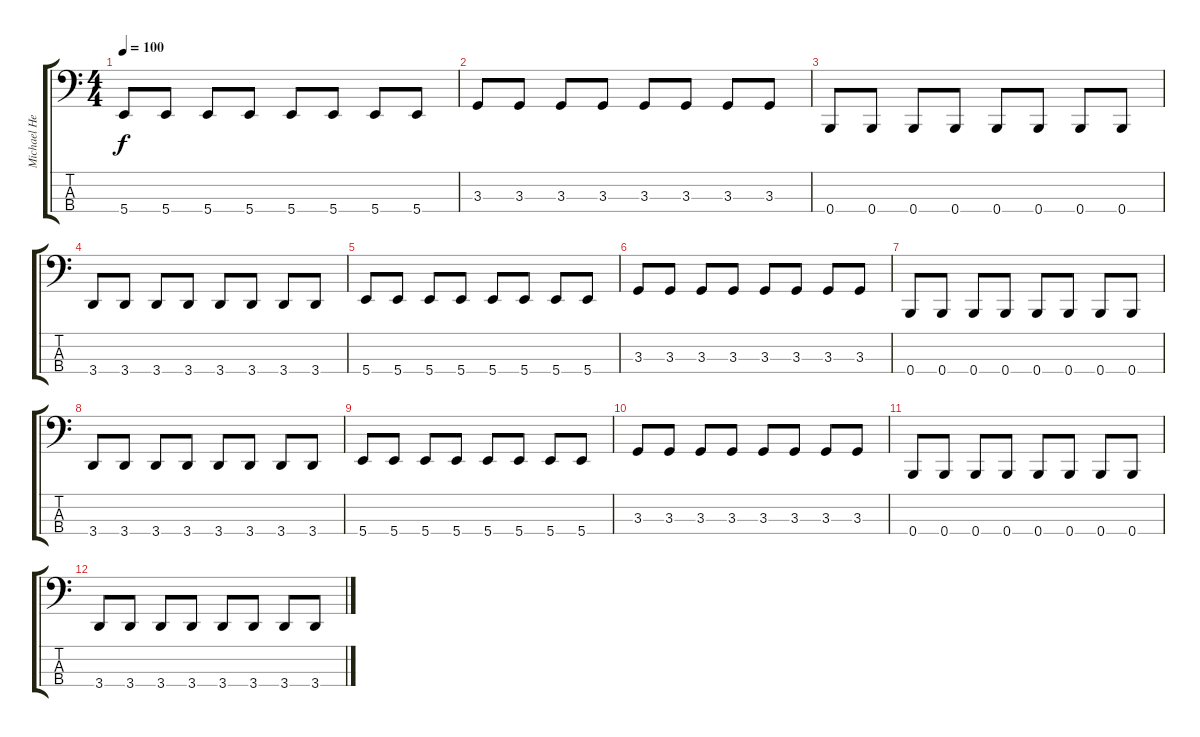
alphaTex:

\track ("Michael Hedlund" "Michael He") {instrument electricbassfinger}
\staff {score tabs}
\tuning (D2 A1 E1 B0) {hide}
\ts (4 4)
\tempo 100
\clef f4
\ks c
5.4.8{dy f} 5.4.8 5.4.8 5.4.8 5.4.8 5.4.8 5.4.8 5.4.8 |
3.3.8 3.3.8 3.3.8 3.3.8 3.3.8 3.3.8 3.3.8 3.3.8 |
0.4.8 0.4.8 0.4.8 0.4.8 0.4.8 0.4.8 0.4.8 0.4.8 |
3.4.8 3.4.8 3.4.8 3.4.8 3.4.8 3.4.8 3.4.8 3.4.8 |
5.4.8 5.4.8 5.4.8 5.4.8 5.4.8 5.4.8 5.4.8 5.4.8 |
3.3.8 3.3.8 3.3.8 3.3.8 3.3.8 3.3.8 3.3.8 3.3.8 |
0.4.8 0.4.8 0.4.8 0.4.8 0.4.8 0.4.8 0.4.8 0.4.8 |
3.4.8 3.4.8 3.4.8 3.4.8 3.4.8 3.4.8 3.4.8 3.4.8 |
5.4.8 5.4.8 5.4.8 5.4.8 5.4.8 5.4.8 5.4.8 5.4.8 |
3.3.8 3.3.8 3.3.8 3.3.8 3.3.8 3.3.8 3.3.8 3.3.8 |
0.4.8 0.4.8 0.4.8 0.4.8 0.4.8 0.4.8 0.4.8 0.4.8 |
3.4.8 3.4.8 3.4.8 3.4.8 3.4.8 3.4.8 3.4.8 3.4.8
